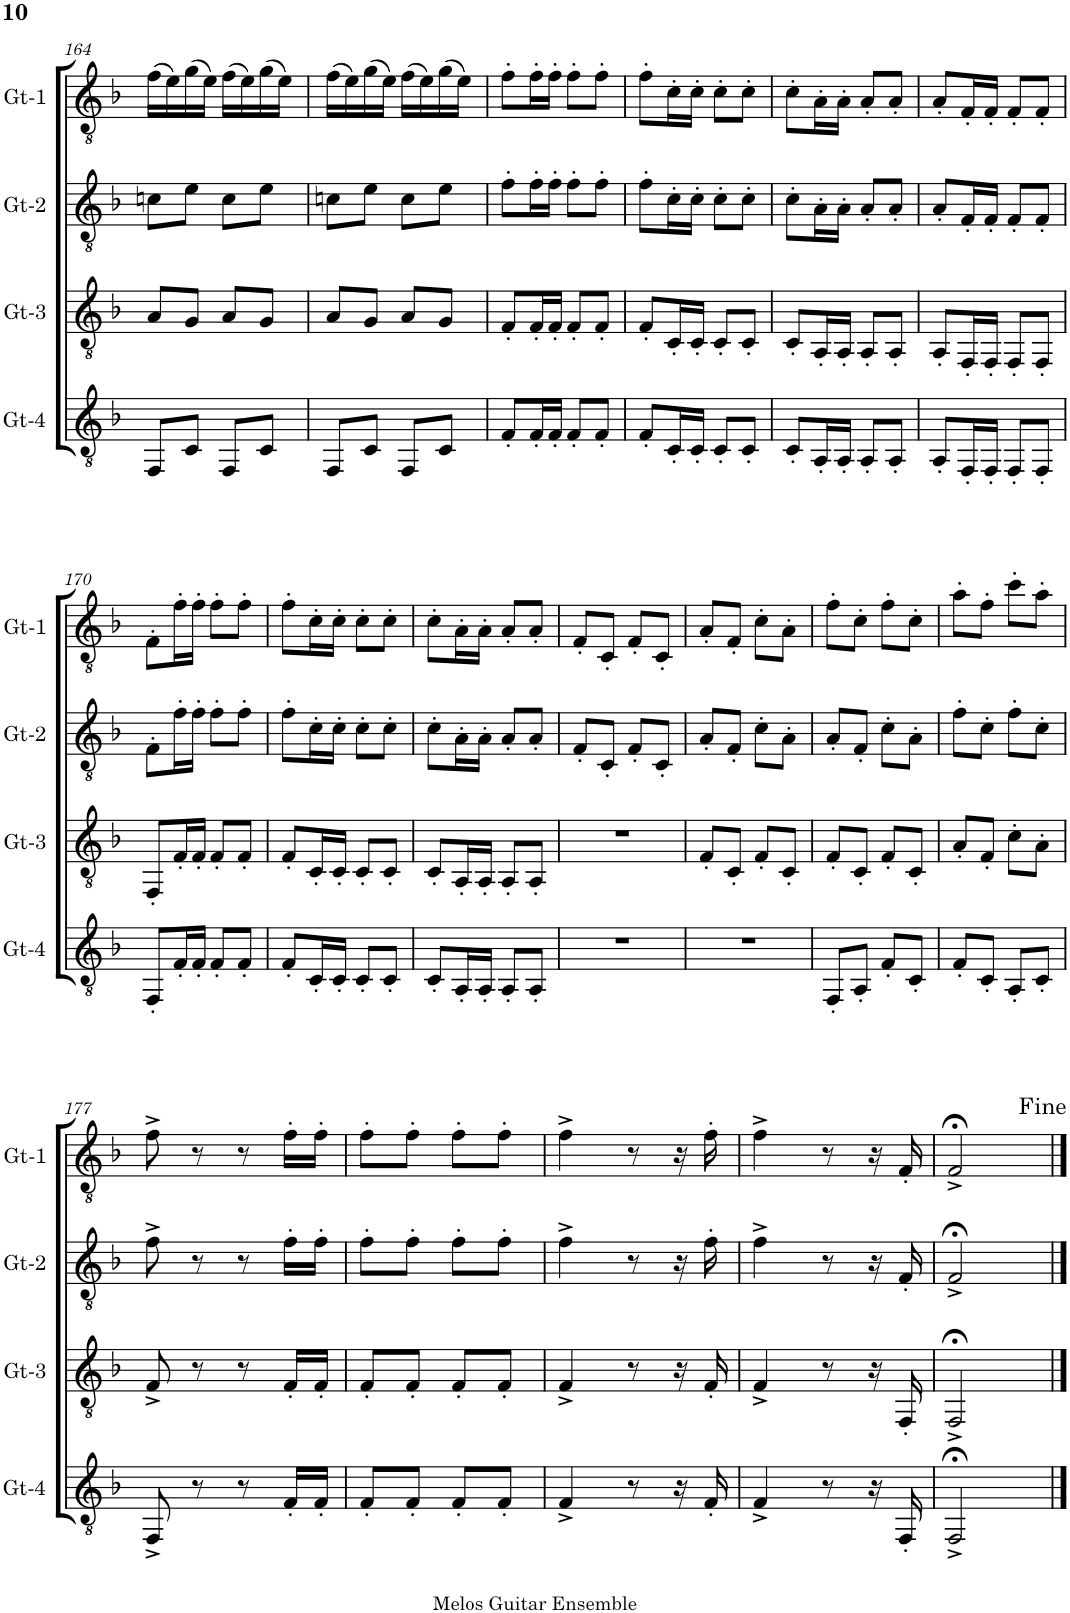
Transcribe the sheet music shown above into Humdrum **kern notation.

**kern	**kern	**kern	**kern
*part4	*part3	*part2	*part1
*staff4	*staff3	*staff2	*staff1
*I"Gt-4	*I"Gt-3	*I"Gt-2	*I"Gt-1
*I'Gt-4	*I'Gt-3	*I'Gt-2	*I'Gt-1
!!LO:PB:g=z
*clefGv2	*clefGv2	*clefGv2	*clefGv2
*k[b-]	*k[b-]	*k[b-]	*k[b-]
*M2/4	*M2/4	*M2/4	*M2/4
=164	=164	=164	=164
8FF/L	8A/L	8cn\L	(16f\LL
.	.	.	16e\)
8C/J	8G/J	8e\J	(16g\
.	.	.	16e\JJ)
8FF/L	8A/L	8c\L	(16f\LL
.	.	.	16e\)
8C/J	8G/J	8e\J	(16g\
.	.	.	16e\JJ)
=165	=165	=165	=165
8FF/L	8A/L	8cn\L	(16f\LL
.	.	.	16e\)
8C/J	8G/J	8e\J	(16g\
.	.	.	16e\JJ)
8FF/L	8A/L	8c\L	(16f\LL
.	.	.	16e\)
8C/J	8G/J	8e\J	(16g\
.	.	.	16e\JJ)
=166	=166	=166	=166
8F'/L	8F'/L	8f'\L	8f'\L
16F'/L	16F'/L	16f'\L	16f'\L
16F'/JJ	16F'/JJ	16f'\JJ	16f'\JJ
8F'/L	8F'/L	8f'\L	8f'\L
8F'/J	8F'/J	8f'\J	8f'\J
=167	=167	=167	=167
8F'/L	8F'/L	8f'\L	8f'\L
16C'/L	16C'/L	16c'\L	16c'\L
16C'/JJ	16C'/JJ	16c'\JJ	16c'\JJ
8C'/L	8C'/L	8c'\L	8c'\L
8C'/J	8C'/J	8c'\J	8c'\J
=168	=168	=168	=168
8C'/L	8C'/L	8c'\L	8c'\L
16AA'/L	16AA'/L	16A'\L	16A'\L
16AA'/JJ	16AA'/JJ	16A'\JJ	16A'\JJ
8AA'/L	8AA'/L	8A'/L	8A'/L
8AA'/J	8AA'/J	8A'/J	8A'/J
=169	=169	=169	=169
8AA'/L	8AA'/L	8A'/L	8A'/L
16FF'/L	16FF'/L	16F'/L	16F'/L
16FF'/JJ	16FF'/JJ	16F'/JJ	16F'/JJ
8FF'/L	8FF'/L	8F'/L	8F'/L
8FF'/J	8FF'/J	8F'/J	8F'/J
!!LO:LB:g=z
=170	=170	=170	=170
8FF'/L	8FF'/L	8F'\L	8F'\L
16F'/L	16F'/L	16f'\L	16f'\L
16F'/JJ	16F'/JJ	16f'\JJ	16f'\JJ
8F'/L	8F'/L	8f'\L	8f'\L
8F'/J	8F'/J	8f'\J	8f'\J
=171	=171	=171	=171
8F'/L	8F'/L	8f'\L	8f'\L
16C'/L	16C'/L	16c'\L	16c'\L
16C'/JJ	16C'/JJ	16c'\JJ	16c'\JJ
8C'/L	8C'/L	8c'\L	8c'\L
8C'/J	8C'/J	8c'\J	8c'\J
=172	=172	=172	=172
8C'/L	8C'/L	8c'\L	8c'\L
16AA'/L	16AA'/L	16A'\L	16A'\L
16AA'/JJ	16AA'/JJ	16A'\JJ	16A'\JJ
8AA'/L	8AA'/L	8A'/L	8A'/L
8AA'/J	8AA'/J	8A'/J	8A'/J
=173	=173	=173	=173
2r	2r	8F'/L	8F'/L
.	.	8C'/J	8C'/J
.	.	8F'/L	8F'/L
.	.	8C'/J	8C'/J
=174	=174	=174	=174
2r	8F'/L	8A'/L	8A'/L
.	8C'/J	8F'/J	8F'/J
.	8F'/L	8c'\L	8c'\L
.	8C'/J	8A'\J	8A'\J
=175	=175	=175	=175
8FF'/L	8F'/L	8A'/L	8f'\L
8AA'/J	8C'/J	8F'/J	8c'\J
8F'/L	8F'/L	8c'\L	8f'\L
8C'/J	8C'/J	8A'\J	8c'\J
=176	=176	=176	=176
8F'/L	8A'/L	8f'\L	8a'\L
8C'/J	8F'/J	8c'\J	8f'\J
8AA'/L	8c'\L	8f'\L	8cc'\L
8C'/J	8A'\J	8c'\J	8a'\J
!!LO:LB:g=z
=177	=177	=177	=177
8FF^/	8F^/	8f^\	8f^\
8r	8r	8r	8r
8r	8r	8r	8r
16F'/LL	16F'/LL	16f'\LL	16f'\LL
16F'/JJ	16F'/JJ	16f'\JJ	16f'\JJ
=178	=178	=178	=178
8F'/L	8F'/L	8f'\L	8f'\L
8F'/J	8F'/J	8f'\J	8f'\J
8F'/L	8F'/L	8f'\L	8f'\L
8F'/J	8F'/J	8f'\J	8f'\J
=179	=179	=179	=179
4F^/	4F^/	4f^\	4f^\
8r	8r	8r	8r
16r	16r	16r	16r
16F'/	16F'/	16f'\	16f'\
=180	=180	=180	=180
4F^/	4F^/	4f^\	4f^\
8r	8r	8r	8r
16r	16r	16r	16r
16FF'/	16FF'/	16F'/	16F'/
=181	=181	=181	=181
2FF;<^/	2FF;<^/	2F;<^/	2F;<^/
==	==	==	==
*-	*-	*-	*-
